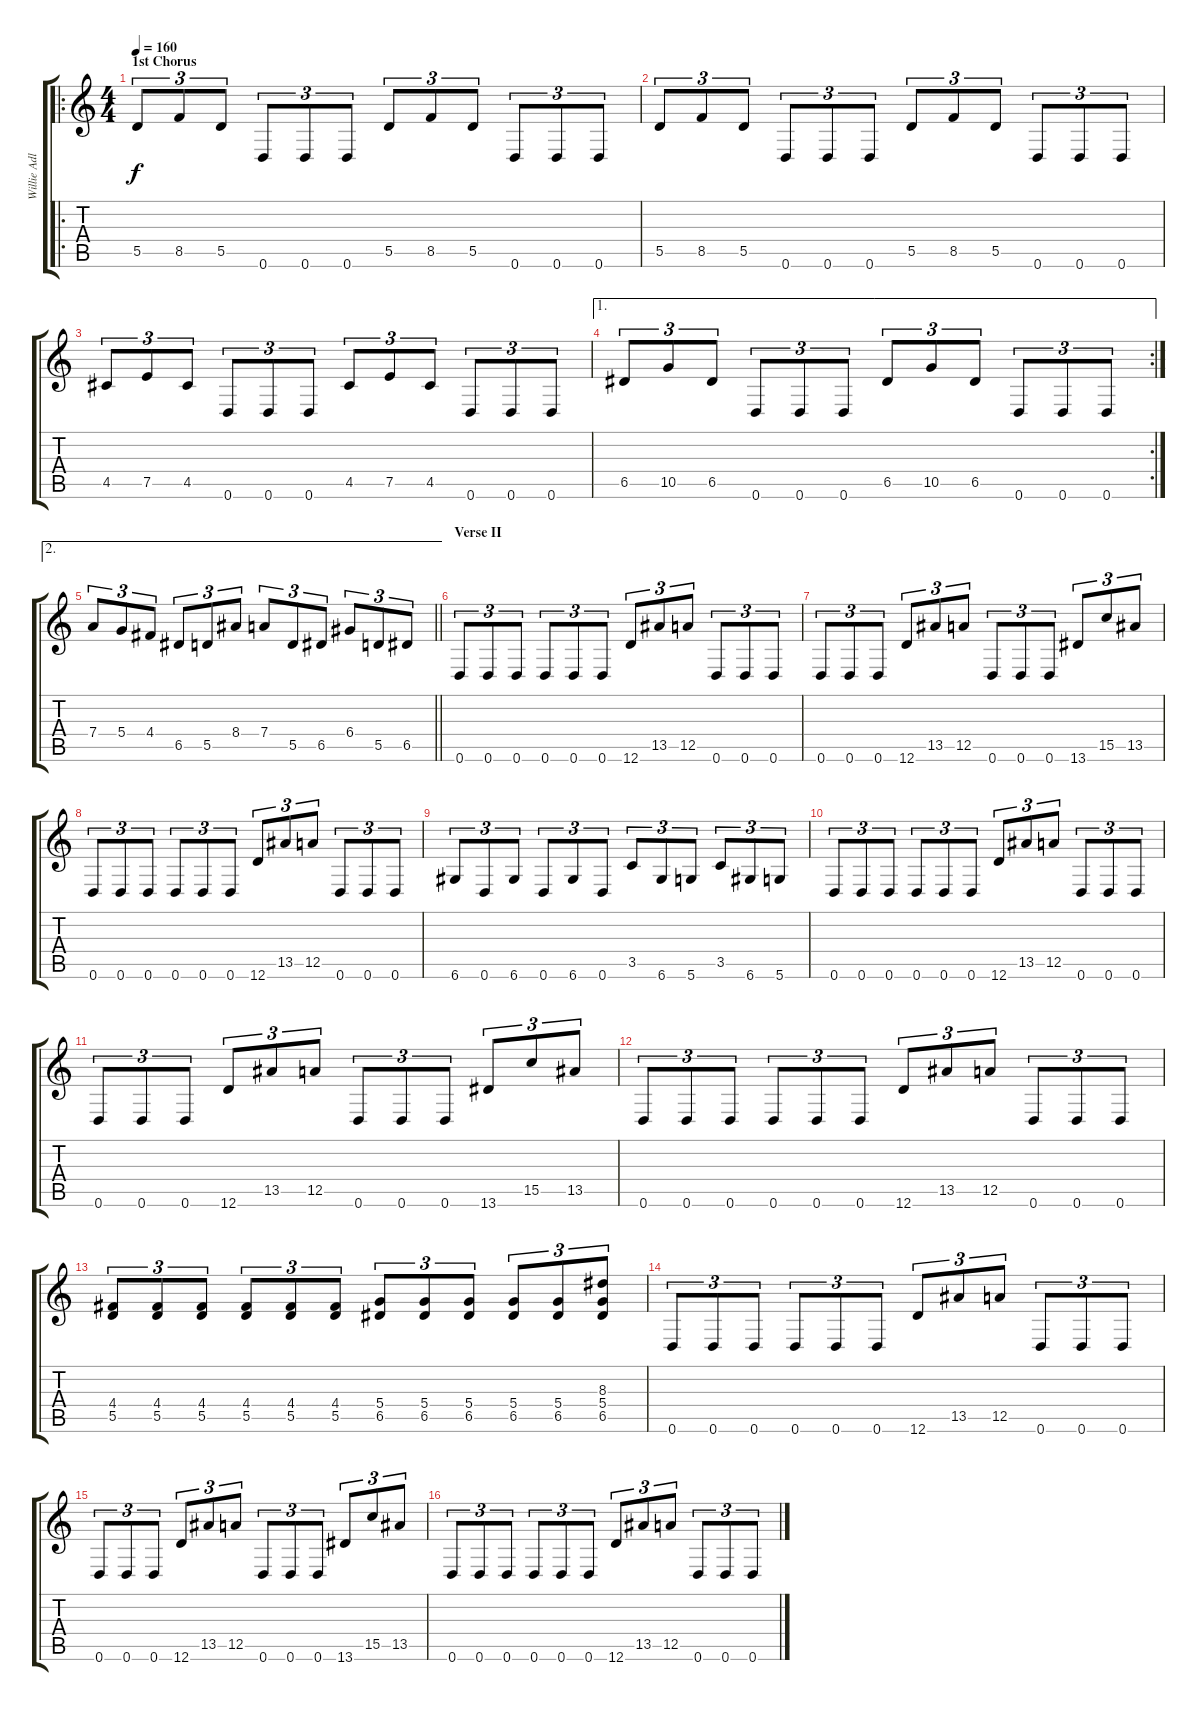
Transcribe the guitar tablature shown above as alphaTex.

\track ("Willie Adler" "Willie Adl") {instrument distortionguitar}
\staff {score tabs}
\tuning (E4 B3 G3 D3 A2 D2) {hide}
\ro
\ts (4 4)
\section ("" "1st Chorus")
\tempo 160
\clef g2
\ks c
5.5.8{tu (3 2) dy f} 8.5.8{tu (3 2)} 5.5.8{tu (3 2)} 0.6.8{tu (3 2)} 0.6.8{tu (3 2)} 0.6.8{tu (3 2)} 5.5.8{tu (3 2)} 8.5.8{tu (3 2)} 5.5.8{tu (3 2)} 0.6.8{tu (3 2)} 0.6.8{tu (3 2)} 0.6.8{tu (3 2)} |
5.5.8{tu (3 2)} 8.5.8{tu (3 2)} 5.5.8{tu (3 2)} 0.6.8{tu (3 2)} 0.6.8{tu (3 2)} 0.6.8{tu (3 2)} 5.5.8{tu (3 2)} 8.5.8{tu (3 2)} 5.5.8{tu (3 2)} 0.6.8{tu (3 2)} 0.6.8{tu (3 2)} 0.6.8{tu (3 2)} |
4.5.8{tu (3 2)} 7.5.8{tu (3 2)} 4.5.8{tu (3 2)} 0.6.8{tu (3 2)} 0.6.8{tu (3 2)} 0.6.8{tu (3 2)} 4.5.8{tu (3 2)} 7.5.8{tu (3 2)} 4.5.8{tu (3 2)} 0.6.8{tu (3 2)} 0.6.8{tu (3 2)} 0.6.8{tu (3 2)} |
\ae 1
\rc 2
6.5.8{tu (3 2)} 10.5.8{tu (3 2)} 6.5.8{tu (3 2)} 0.6.8{tu (3 2)} 0.6.8{tu (3 2)} 0.6.8{tu (3 2)} 6.5.8{tu (3 2)} 10.5.8{tu (3 2)} 6.5.8{tu (3 2)} 0.6.8{tu (3 2)} 0.6.8{tu (3 2)} 0.6.8{tu (3 2)} |
\ae 2
\barLineRight lightlight
7.4.8{tu (3 2)} 5.4.8{tu (3 2)} 4.4.8{tu (3 2)} 6.5.8{tu (3 2)} 5.5.8{tu (3 2)} 8.4.8{tu (3 2)} 7.4.8{tu (3 2)} 5.5.8{tu (3 2)} 6.5.8{tu (3 2)} 6.4.8{tu (3 2)} 5.5.8{tu (3 2)} 6.5.8{tu (3 2)} |
\section ("" "Verse II")
0.6.8{tu (3 2)} 0.6.8{tu (3 2)} 0.6.8{tu (3 2)} 0.6.8{tu (3 2)} 0.6.8{tu (3 2)} 0.6.8{tu (3 2)} 12.6.8{tu (3 2)} 13.5.8{tu (3 2)} 12.5.8{tu (3 2)} 0.6.8{tu (3 2)} 0.6.8{tu (3 2)} 0.6.8{tu (3 2)} |
0.6.8{tu (3 2)} 0.6.8{tu (3 2)} 0.6.8{tu (3 2)} 12.6.8{tu (3 2)} 13.5.8{tu (3 2)} 12.5.8{tu (3 2)} 0.6.8{tu (3 2)} 0.6.8{tu (3 2)} 0.6.8{tu (3 2)} 13.6.8{tu (3 2)} 15.5.8{tu (3 2)} 13.5.8{tu (3 2)} |
0.6.8{tu (3 2)} 0.6.8{tu (3 2)} 0.6.8{tu (3 2)} 0.6.8{tu (3 2)} 0.6.8{tu (3 2)} 0.6.8{tu (3 2)} 12.6.8{tu (3 2)} 13.5.8{tu (3 2)} 12.5.8{tu (3 2)} 0.6.8{tu (3 2)} 0.6.8{tu (3 2)} 0.6.8{tu (3 2)} |
6.6.8{tu (3 2)} 0.6.8{tu (3 2)} 6.6.8{tu (3 2)} 0.6.8{tu (3 2)} 6.6.8{tu (3 2)} 0.6.8{tu (3 2)} 3.5.8{tu (3 2)} 6.6.8{tu (3 2)} 5.6.8{tu (3 2)} 3.5.8{tu (3 2)} 6.6.8{tu (3 2)} 5.6.8{tu (3 2)} |
0.6.8{tu (3 2)} 0.6.8{tu (3 2)} 0.6.8{tu (3 2)} 0.6.8{tu (3 2)} 0.6.8{tu (3 2)} 0.6.8{tu (3 2)} 12.6.8{tu (3 2)} 13.5.8{tu (3 2)} 12.5.8{tu (3 2)} 0.6.8{tu (3 2)} 0.6.8{tu (3 2)} 0.6.8{tu (3 2)} |
0.6.8{tu (3 2)} 0.6.8{tu (3 2)} 0.6.8{tu (3 2)} 12.6.8{tu (3 2)} 13.5.8{tu (3 2)} 12.5.8{tu (3 2)} 0.6.8{tu (3 2)} 0.6.8{tu (3 2)} 0.6.8{tu (3 2)} 13.6.8{tu (3 2)} 15.5.8{tu (3 2)} 13.5.8{tu (3 2)} |
0.6.8{tu (3 2)} 0.6.8{tu (3 2)} 0.6.8{tu (3 2)} 0.6.8{tu (3 2)} 0.6.8{tu (3 2)} 0.6.8{tu (3 2)} 12.6.8{tu (3 2)} 13.5.8{tu (3 2)} 12.5.8{tu (3 2)} 0.6.8{tu (3 2)} 0.6.8{tu (3 2)} 0.6.8{tu (3 2)} |
(4.4 5.5).8{tu (3 2)} (4.4 5.5).8{tu (3 2)} (4.4 5.5).8{tu (3 2)} (4.4 5.5).8{tu (3 2)} (4.4 5.5).8{tu (3 2)} (4.4 5.5).8{tu (3 2)} (5.4 6.5).8{tu (3 2)} (5.4 6.5).8{tu (3 2)} (5.4 6.5).8{tu (3 2)} (5.4 6.5).8{tu (3 2)} (5.4 6.5).8{tu (3 2)} (8.3 5.4 6.5).8{tu (3 2)} |
0.6.8{tu (3 2)} 0.6.8{tu (3 2)} 0.6.8{tu (3 2)} 0.6.8{tu (3 2)} 0.6.8{tu (3 2)} 0.6.8{tu (3 2)} 12.6.8{tu (3 2)} 13.5.8{tu (3 2)} 12.5.8{tu (3 2)} 0.6.8{tu (3 2)} 0.6.8{tu (3 2)} 0.6.8{tu (3 2)} |
0.6.8{tu (3 2)} 0.6.8{tu (3 2)} 0.6.8{tu (3 2)} 12.6.8{tu (3 2)} 13.5.8{tu (3 2)} 12.5.8{tu (3 2)} 0.6.8{tu (3 2)} 0.6.8{tu (3 2)} 0.6.8{tu (3 2)} 13.6.8{tu (3 2)} 15.5.8{tu (3 2)} 13.5.8{tu (3 2)} |
0.6.8{tu (3 2)} 0.6.8{tu (3 2)} 0.6.8{tu (3 2)} 0.6.8{tu (3 2)} 0.6.8{tu (3 2)} 0.6.8{tu (3 2)} 12.6.8{tu (3 2)} 13.5.8{tu (3 2)} 12.5.8{tu (3 2)} 0.6.8{tu (3 2)} 0.6.8{tu (3 2)} 0.6.8{tu (3 2)}
